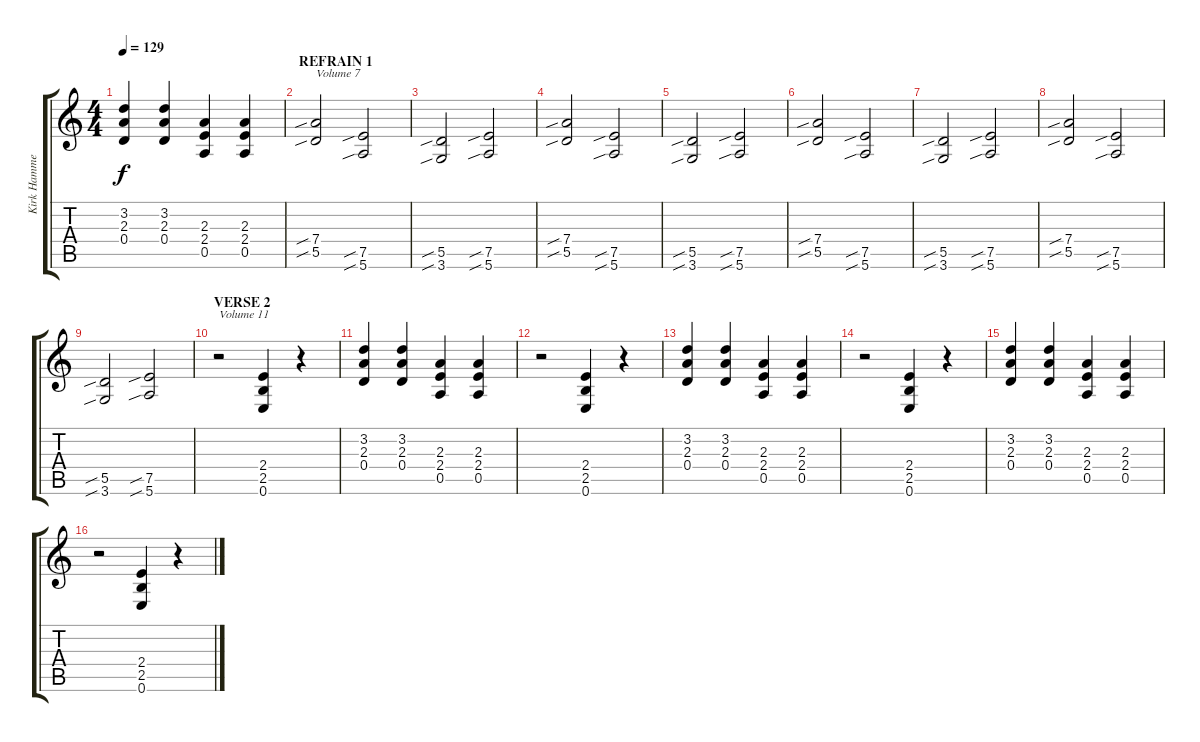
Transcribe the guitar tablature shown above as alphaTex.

\track ("Kirk Hammett [back guitar]" "Kirk Hamme") {instrument distortionguitar}
\staff {score tabs}
\tuning (E4 B3 G3 D3 A2 E2) {hide}
\ts (4 4)
\tempo 129
\clef g2
\ks c
(3.2 2.3 0.4).4{dy f} (3.2 2.3 0.4).4 (2.3 2.4 0.5).4 (2.3 2.4 0.5).4 |
\section ("" "REFRAIN 1")
(7.4{sib} 5.5{sib}).2{txt "Volume 7" volume 7} (7.5{sib} 5.6{sib}).2 |
(5.5{sib} 3.6{sib}).2 (7.5{sib} 5.6{sib}).2 |
(7.4{sib} 5.5{sib}).2 (7.5{sib} 5.6{sib}).2 |
(5.5{sib} 3.6{sib}).2 (7.5{sib} 5.6{sib}).2 |
(7.4{sib} 5.5{sib}).2 (7.5{sib} 5.6{sib}).2 |
(5.5{sib} 3.6{sib}).2 (7.5{sib} 5.6{sib}).2 |
(7.4{sib} 5.5{sib}).2 (7.5{sib} 5.6{sib}).2 |
(5.5{sib} 3.6{sib}).2 (7.5{sib} 5.6{sib}).2 |
\section ("" "VERSE 2")
r.2{txt "Volume 11" volume 11} (2.4 2.5 0.6).4 r.4 |
(3.2 2.3 0.4).4 (3.2 2.3 0.4).4 (2.3 2.4 0.5).4 (2.3 2.4 0.5).4 |
r.2 (2.4 2.5 0.6).4 r.4 |
(3.2 2.3 0.4).4 (3.2 2.3 0.4).4 (2.3 2.4 0.5).4 (2.3 2.4 0.5).4 |
r.2 (2.4 2.5 0.6).4 r.4 |
(3.2 2.3 0.4).4 (3.2 2.3 0.4).4 (2.3 2.4 0.5).4 (2.3 2.4 0.5).4 |
r.2 (2.4 2.5 0.6).4 r.4
